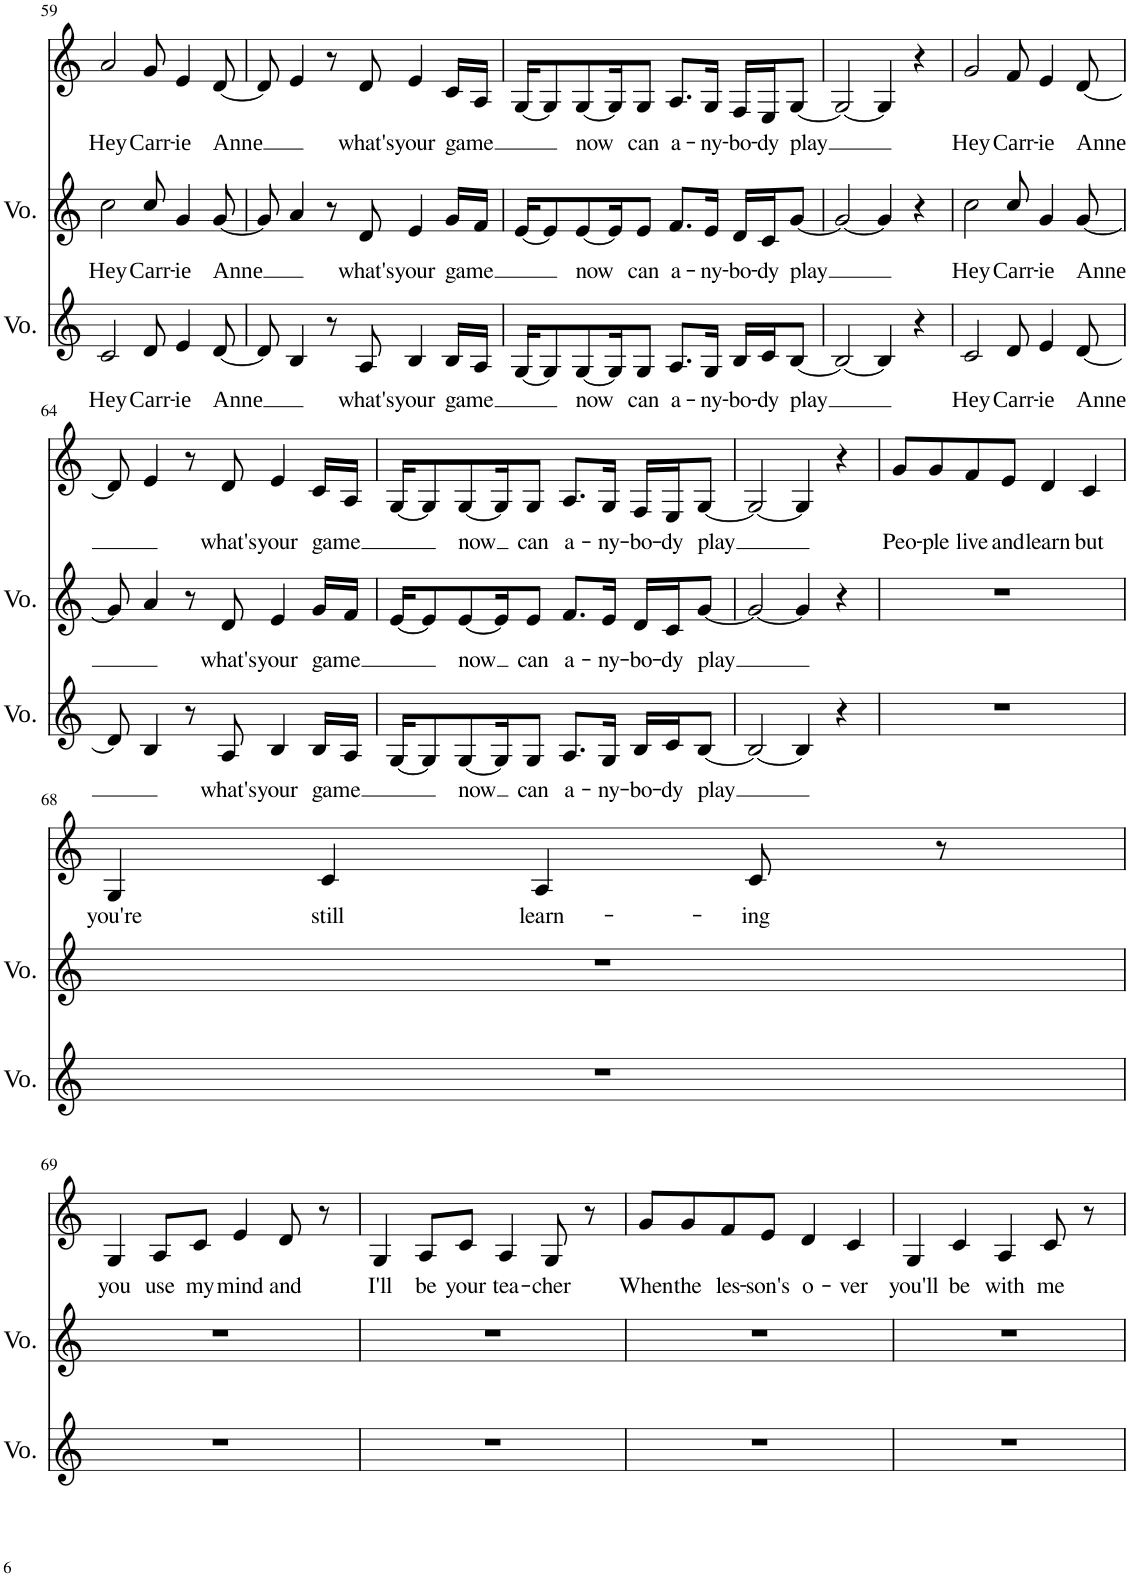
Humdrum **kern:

**kern	**text	**kern	**text	**kern	**text
*part3	*part3	*part2	*part2	*part1	*part1
*staff3	*staff3	*staff2	*staff2	*staff1	*staff1
*I"Voice	*	*I"Voice	*	*I"Sampler	*
*I'Vo.	*	*I'Vo.	*	*I'Samp	*
!!LO:PB:g=z
*clefG2	*	*clefG2	*	*clefG2	*
*k[]	*	*k[]	*	*k[]	*
*M4/4	*	*M4/4	*	*M4/4	*
=59	=59	=59	=59	=59	=59
!	!LO:LY:b	!	!LO:LY:b	!	!LO:LY:b
2c/	Hey	2cc\	Hey	2a/	Hey
!	!LO:LY:b	!	!LO:LY:b	!	!LO:LY:b
8d/	Carr-	8cc/	Carr-	8g/	Carr-
!	!LO:LY:b	!	!LO:LY:b	!	!LO:LY:b
4e/	-ie	4g/	-ie	4e/	-ie
!	!LO:LY:b	!	!LO:LY:b	!	!LO:LY:b
[8d/	Anne	[8g/	Anne	[8d/	Anne
=60	=60	=60	=60	=60	=60
8d/]	.	8g/]	.	8d/]	.
4B/	.	4a/	.	4e/	.
8r	.	8r	.	8r	.
!	!LO:LY:b	!	!LO:LY:b	!	!LO:LY:b
8A/	what's	8d/	what's	8d/	what's
!	!LO:LY:b	!	!LO:LY:b	!	!LO:LY:b
4B/	your	4e/	your	4e/	your
!	!LO:LY:b	!	!LO:LY:b	!	!LO:LY:b
16B/LL	game	16g/LL	game	16c/LL	game
16A/JJ	.	16f/JJ	.	16A/JJ	.
=61	=61	=61	=61	=61	=61
[16G/KL	.	[16e/KL	.	[16G/KL	.
8G/]	.	8e/]	.	8G/]	.
!	!LO:LY:b	!	!LO:LY:b	!	!LO:LY:b
[8G/	now	[8e/	now	[8G/	now
16G/K]	.	16e/K]	.	16G/K]	.
!	!LO:LY:b	!	!LO:LY:b	!	!LO:LY:b
8G/J	can	8e/J	can	8G/J	can
!	!LO:LY:b	!	!LO:LY:b	!	!LO:LY:b
8.A/L	a-	8.f/L	a-	8.A/L	a-
!	!LO:LY:b	!	!LO:LY:b	!	!LO:LY:b
16G/Jk	-ny-	16e/Jk	-ny-	16G/Jk	-ny-
!	!LO:LY:b	!	!LO:LY:b	!	!LO:LY:b
16B/LL	-bo-	16d/LL	-bo-	16F/LL	-bo-
!	!LO:LY:b	!	!LO:LY:b	!	!LO:LY:b
16c/J	-dy	16c/J	-dy	16E/J	-dy
!	!LO:LY:b	!	!LO:LY:b	!	!LO:LY:b
[8B/J	play	[8g/J	play	[8G/J	play
=62	=62	=62	=62	=62	=62
2B/_	.	2g/_	.	2G/_	.
4B/]	.	4g/]	.	4G/]	.
4r	.	4r	.	4r	.
=63	=63	=63	=63	=63	=63
!	!LO:LY:b	!	!LO:LY:b	!	!LO:LY:b
2c/	Hey	2cc\	Hey	2g/	Hey
!	!LO:LY:b	!	!LO:LY:b	!	!LO:LY:b
8d/	Carr-	8cc/	Carr-	8f/	Carr-
!	!LO:LY:b	!	!LO:LY:b	!	!LO:LY:b
4e/	-ie	4g/	-ie	4e/	-ie
!	!LO:LY:b	!	!LO:LY:b	!	!LO:LY:b
[8d/	Anne	[8g/	Anne	[8d/	Anne
!!LO:LB:g=z
=64	=64	=64	=64	=64	=64
8d/]	.	8g/]	.	8d/]	.
4B/	.	4a/	.	4e/	.
8r	.	8r	.	8r	.
!	!LO:LY:b	!	!LO:LY:b	!	!LO:LY:b
8A/	what's	8d/	what's	8d/	what's
!	!LO:LY:b	!	!LO:LY:b	!	!LO:LY:b
4B/	your	4e/	your	4e/	your
!	!LO:LY:b	!	!LO:LY:b	!	!LO:LY:b
16B/LL	game	16g/LL	game	16c/LL	game
16A/JJ	.	16f/JJ	.	16A/JJ	.
=65	=65	=65	=65	=65	=65
[16G/KL	.	[16e/KL	.	[16G/KL	.
8G/]	.	8e/]	.	8G/]	.
!	!LO:LY:b	!	!LO:LY:b	!	!LO:LY:b
[8G/	now	[8e/	now	[8G/	now
16G/K]	.	16e/K]	.	16G/K]	.
!	!LO:LY:b	!	!LO:LY:b	!	!LO:LY:b
8G/J	can	8e/J	can	8G/J	can
!	!LO:LY:b	!	!LO:LY:b	!	!LO:LY:b
8.A/L	a-	8.f/L	a-	8.A/L	a-
!	!LO:LY:b	!	!LO:LY:b	!	!LO:LY:b
16G/Jk	-ny-	16e/Jk	-ny-	16G/Jk	-ny-
!	!LO:LY:b	!	!LO:LY:b	!	!LO:LY:b
16B/LL	-bo-	16d/LL	-bo-	16F/LL	-bo-
!	!LO:LY:b	!	!LO:LY:b	!	!LO:LY:b
16c/J	-dy	16c/J	-dy	16E/J	-dy
!	!LO:LY:b	!	!LO:LY:b	!	!LO:LY:b
[8B/J	play	[8g/J	play	[8G/J	play
=66	=66	=66	=66	=66	=66
2B/_	.	2g/_	.	2G/_	.
4B/]	.	4g/]	.	4G/]	.
4r	.	4r	.	4r	.
=67	=67	=67	=67	=67	=67
!	!	!	!	!	!LO:LY:b
1r	.	1r	.	8g/L	Peo-
!	!	!	!	!	!LO:LY:b
.	.	.	.	8g/	-ple
!	!	!	!	!	!LO:LY:b
.	.	.	.	8f/	live
!	!	!	!	!	!LO:LY:b
.	.	.	.	8e/J	and
!	!	!	!	!	!LO:LY:b
.	.	.	.	4d/	learn
!	!	!	!	!	!LO:LY:b
.	.	.	.	4c/	but
!!LO:LB:g=z
=68	=68	=68	=68	=68	=68
!	!	!	!	!	!LO:LY:b
1r	.	1r	.	4G/	you're
!	!	!	!	!	!LO:LY:b
.	.	.	.	4c/	still
!	!	!	!	!	!LO:LY:b
.	.	.	.	4A/	learn-
!	!	!	!	!	!LO:LY:b
.	.	.	.	8c/	-ing
.	.	.	.	8r	.
!!LO:LB:g=z
=69	=69	=69	=69	=69	=69
!	!	!	!	!	!LO:LY:b
1r	.	1r	.	4G/	you
!	!	!	!	!	!LO:LY:b
.	.	.	.	8A/L	use
!	!	!	!	!	!LO:LY:b
.	.	.	.	8c/J	my
!	!	!	!	!	!LO:LY:b
.	.	.	.	4e/	mind
!	!	!	!	!	!LO:LY:b
.	.	.	.	8d/	and
.	.	.	.	8r	.
=70	=70	=70	=70	=70	=70
!	!	!	!	!	!LO:LY:b
1r	.	1r	.	4G/	I'll
!	!	!	!	!	!LO:LY:b
.	.	.	.	8A/L	be
!	!	!	!	!	!LO:LY:b
.	.	.	.	8c/J	your
!	!	!	!	!	!LO:LY:b
.	.	.	.	4A/	tea-
!	!	!	!	!	!LO:LY:b
.	.	.	.	8G/	-cher
.	.	.	.	8r	.
=71	=71	=71	=71	=71	=71
!	!	!	!	!	!LO:LY:b
1r	.	1r	.	8g/L	When
!	!	!	!	!	!LO:LY:b
.	.	.	.	8g/	the
!	!	!	!	!	!LO:LY:b
.	.	.	.	8f/	les-
!	!	!	!	!	!LO:LY:b
.	.	.	.	8e/J	-son's
!	!	!	!	!	!LO:LY:b
.	.	.	.	4d/	o-
!	!	!	!	!	!LO:LY:b
.	.	.	.	4c/	-ver
=72	=72	=72	=72	=72	=72
!	!	!	!	!	!LO:LY:b
1r	.	1r	.	4G/	you'll
!	!	!	!	!	!LO:LY:b
.	.	.	.	4c/	be
!	!	!	!	!	!LO:LY:b
.	.	.	.	4A/	with
!	!	!	!	!	!LO:LY:b
.	.	.	.	8c/	me
.	.	.	.	8r	.
=	=	=	=	=	=
*-	*-	*-	*-	*-	*-
